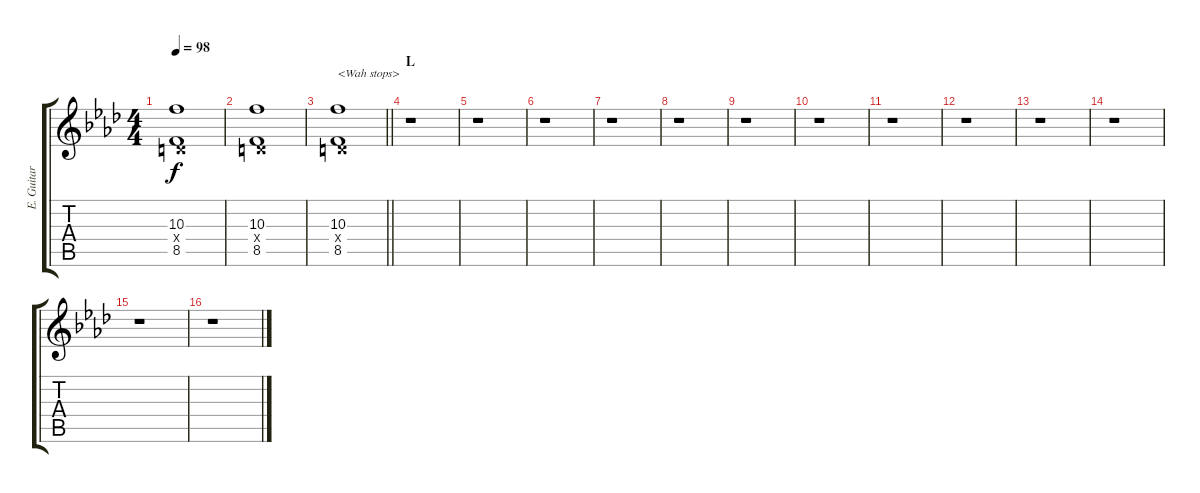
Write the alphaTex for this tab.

\track ("E. Guitar I" "E. Guitar ") {instrument overdrivenguitar}
\staff {score tabs}
\tuning (E4 B3 G3 D3 A2 E2) {hide}
\ts (4 4)
\tempo 98
\clef g2
\ks ab
(10.3 0.4{x} 8.5).1{dy f} |
(10.3 0.4{x} 8.5).1 |
\barLineRight lightlight
(10.3 0.4{x} 8.5).1{txt "<Wah stops>"} |
\section ("" "L")
r.1 |
r.1 |
r.1 |
r.1 |
r.1 |
r.1 |
r.1 |
r.1 |
r.1 |
r.1 |
r.1 |
r.1 |
r.1
